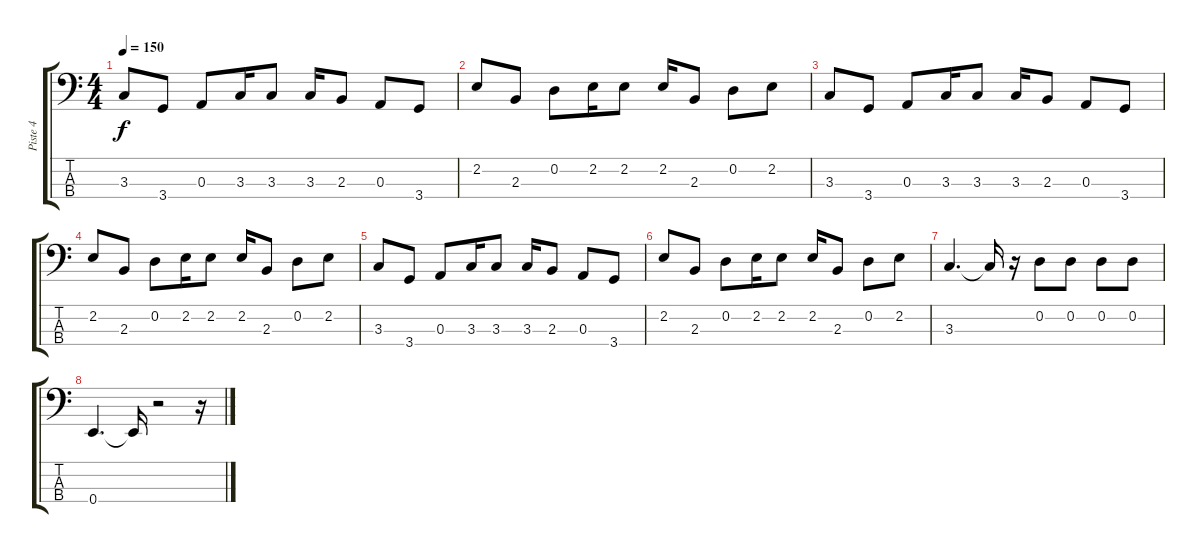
\track ("Piste 4" "Piste 4") {instrument electricbasspick}
\staff {score tabs}
\tuning (G2 D2 A1 E1) {hide}
\ts (4 4)
\tempo 150
\clef f4
\ks c
3.3.8{dy f} 3.4.8 0.3.8 3.3.16 3.3.8 3.3.16 2.3.8 0.3.8 3.4.8 |
2.2.8 2.3.8 0.2.8 2.2.16 2.2.8 2.2.16 2.3.8 0.2.8 2.2.8 |
3.3.8 3.4.8 0.3.8 3.3.16 3.3.8 3.3.16 2.3.8 0.3.8 3.4.8 |
2.2.8 2.3.8 0.2.8 2.2.16 2.2.8 2.2.16 2.3.8 0.2.8 2.2.8 |
3.3.8 3.4.8 0.3.8 3.3.16 3.3.8 3.3.16 2.3.8 0.3.8 3.4.8 |
2.2.8 2.3.8 0.2.8 2.2.16 2.2.8 2.2.16 2.3.8 0.2.8 2.2.8 |
3.3.4{d} 3.3{t}.16 r.16 0.2.8 0.2.8 0.2.8 0.2.8 |
0.4.4{d} 0.4{t}.16 r.2 r.16
